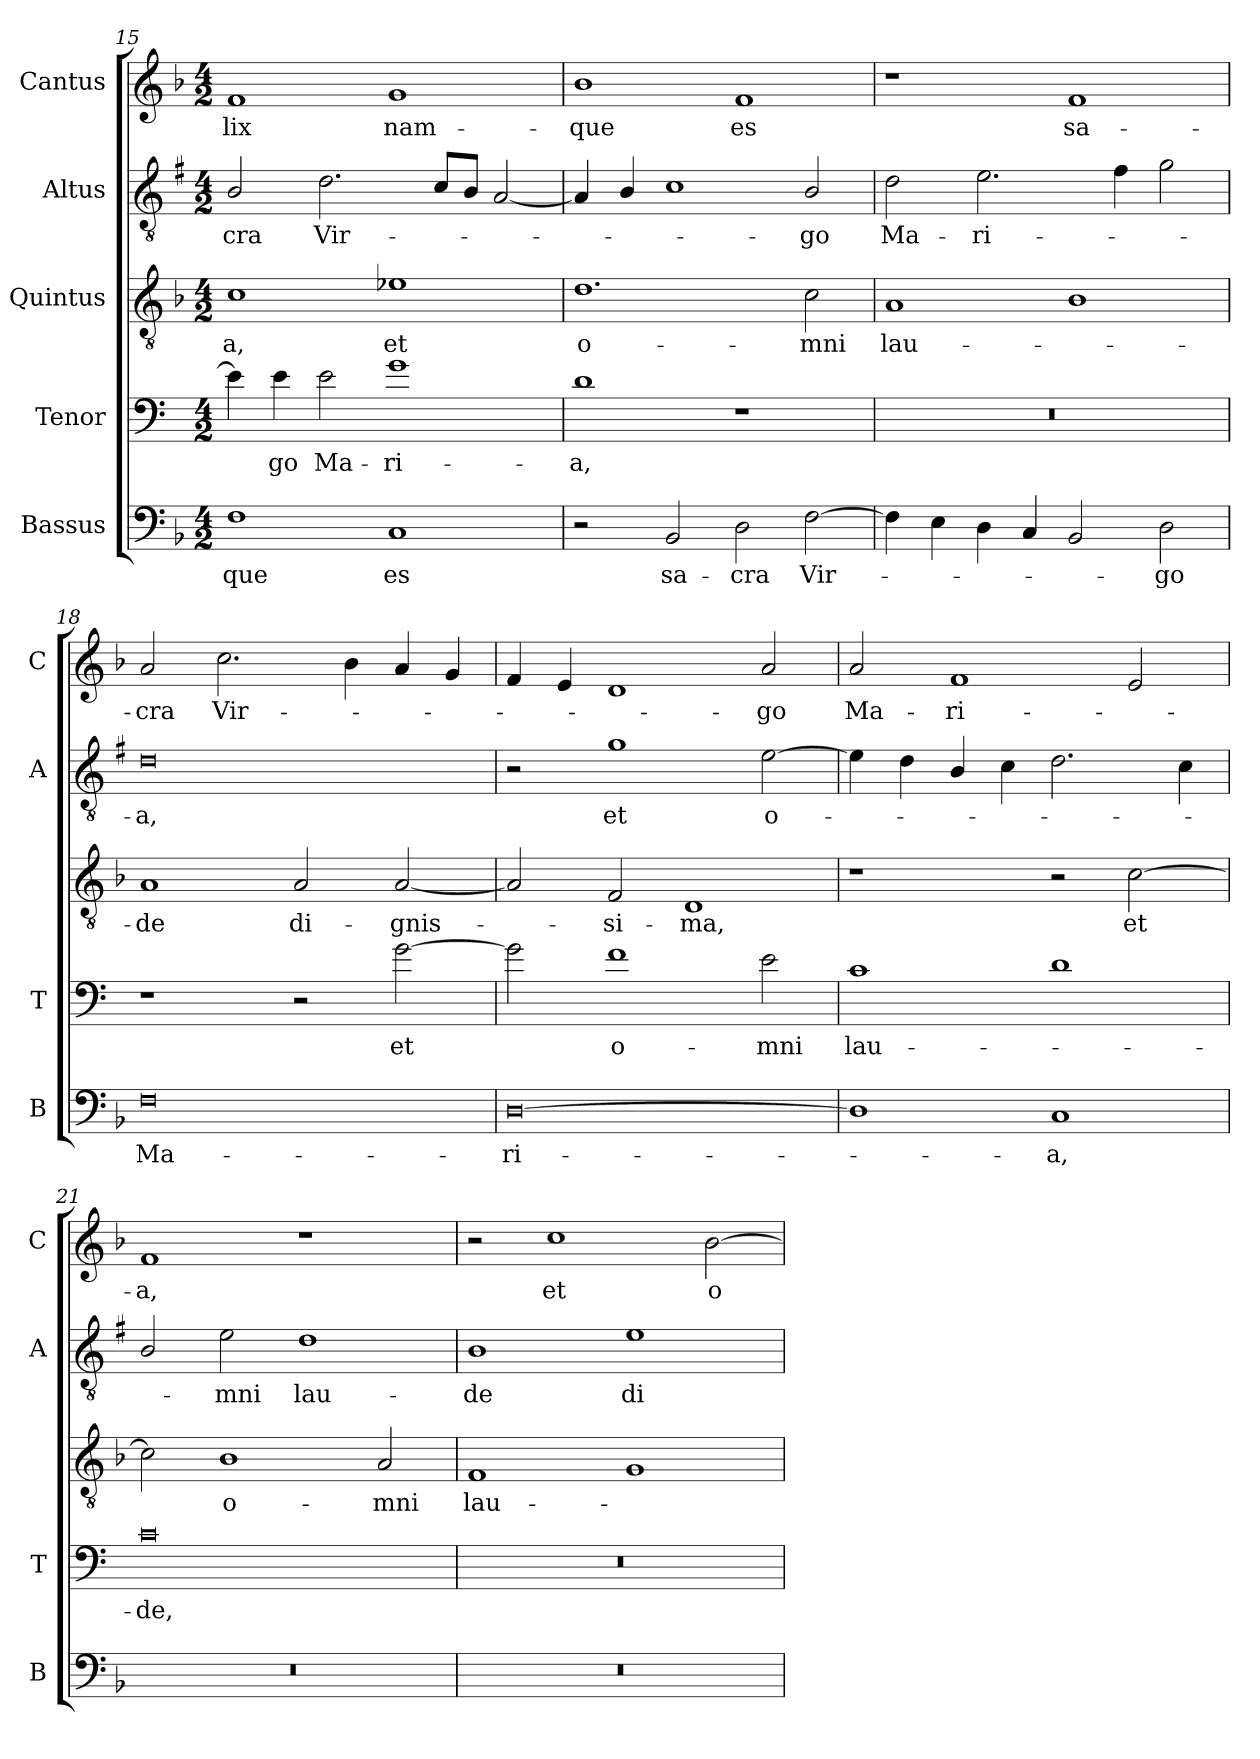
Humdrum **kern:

**kern	**text	**kern	**text	**kern	**text	**kern	**text	**kern	**text
*part5	*part5	*part4	*part4	*part3	*part3	*part2	*part2	*part1	*part1
*staff5	*staff5	*staff4	*staff4	*staff3	*staff3	*staff2	*staff2	*staff1	*staff1
*I"Bassus	*	*I"Tenor	*	*I"Quintus	*	*I"Altus	*	*I"Cantus	*
*I'B	*	*I'T	*	*	*	*I'A	*	*I'C	*
*clefF4	*	*clefF4	*	*clefGv2	*	*clefGv2	*	*clefG2	*
*	*	*ITrd4c7	*	*	*	*ITrd1c2	*	*	*
*k[b-]	*	*k[b-]	*	*k[b-]	*	*k[b-]	*	*k[b-]	*
*F:	*	*F:	*	*F:	*	*F:	*	*F:	*
*M4/2	*	*M4/2	*	*M4/2	*	*M4/2	*	*M4/2	*
=15	=15	=15	=15	=15	=15	=15	=15	=15	=15
!	!LO:LY:b	!	!	!	!LO:LY:b	!	!LO:LY:b	!	!LO:LY:b
1F	-que	4A\]	.	1c	-a,	2A/	-cra	1f	-lix
!	!	!	!LO:LY:b	!	!	!	!	!	!
.	.	4A\	-go	.	.	.	.	.	.
!	!	!	!LO:LY:b	!	!	!	!LO:LY:b	!	!
.	.	2A\	Ma-	.	.	2.c\	Vir-	.	.
!	!LO:LY:b	!	!LO:LY:b	!	!LO:LY:b	!	!	!	!LO:LY:b
1C	es	1c	-ri-	1e-X	et	.	.	1g	nam-
.	.	.	.	.	.	8B-/L	.	.	.
.	.	.	.	.	.	8A/J	.	.	.
.	.	.	.	.	.	[2G/	.	.	.
!!LO:PB:g=z
=16	=16	=16	=16	=16	=16	=16	=16	=16	=16
!	!	!	!LO:LY:b	!	!LO:LY:b	!	!	!	!LO:LY:b
2r	.	1G	-a,	1.d	o-	4G/]	.	1b-	-que
.	.	.	.	.	.	4A/	.	.	.
!	!LO:LY:b	!	!	!	!	!	!	!	!
2BB-/	sa-	.	.	.	.	1B-	.	.	.
!	!LO:LY:b	!	!	!	!	!	!	!	!LO:LY:b
2D\	-cra	1r	.	.	.	.	.	1f	es
!	!LO:LY:b	!	!	!	!LO:LY:b	!	!LO:LY:b	!	!
[2F\	Vir-	.	.	2c\	-mni	2A/	-go	.	.
=17	=17	=17	=17	=17	=17	=17	=17	=17	=17
!	!	!	!	!	!LO:LY:b	!	!LO:LY:b	!	!
4F\]	.	0r	.	1A	lau-	2c\	Ma-	1r	.
4E\	.	.	.	.	.	.	.	.	.
!	!	!	!	!	!	!	!LO:LY:b	!	!
4D\	.	.	.	.	.	2.d\	-ri-	.	.
4C/	.	.	.	.	.	.	.	.	.
!	!	!	!	!	!	!	!	!	!LO:LY:b
2BB-/	.	.	.	1B-	.	.	.	1f	sa-
.	.	.	.	.	.	4e\	.	.	.
!	!LO:LY:b	!	!	!	!	!	!	!	!
2D\	-go	.	.	.	.	2f\	.	.	.
=18	=18	=18	=18	=18	=18	=18	=18	=18	=18
!	!LO:LY:b	!	!	!	!LO:LY:b	!	!LO:LY:b	!	!LO:LY:b
0F	Ma-	1r	.	1A	-de	0c	-a,	2a/	-cra
!	!	!	!	!	!	!	!	!	!LO:LY:b
.	.	.	.	.	.	.	.	2.cc\	Vir-
!	!	!	!	!	!LO:LY:b	!	!	!	!
.	.	2r	.	2A/	di-	.	.	.	.
.	.	.	.	.	.	.	.	4b-\	.
!	!	!	!LO:LY:b	!	!LO:LY:b	!	!	!	!
.	.	[2c\	et	[2A/	-gnis-	.	.	4a/	.
.	.	.	.	.	.	.	.	4g/	.
=19	=19	=19	=19	=19	=19	=19	=19	=19	=19
!	!LO:LY:b	!	!	!	!	!	!	!	!
[0D	-ri-	2c\]	.	2A/]	.	2r	.	4f/	.
.	.	.	.	.	.	.	.	4e/	.
!	!	!	!LO:LY:b	!	!LO:LY:b	!	!LO:LY:b	!	!
.	.	1B-	o-	2F/	-si-	1f	et	1d	.
!	!	!	!	!	!LO:LY:b	!	!	!	!
.	.	.	.	1D	-ma,	.	.	.	.
!	!	!	!LO:LY:b	!	!	!	!LO:LY:b	!	!LO:LY:b
.	.	2A\	-mni	.	.	[2d\	o-	2a/	-go
=20	=20	=20	=20	=20	=20	=20	=20	=20	=20
!	!	!	!LO:LY:b	!	!	!	!	!	!LO:LY:b
1D]	.	1F	lau-	1r	.	4d\]	.	2a/	Ma-
.	.	.	.	.	.	4c\	.	.	.
!	!	!	!	!	!	!	!	!	!LO:LY:b
.	.	.	.	.	.	4A/	.	1f	-ri-
.	.	.	.	.	.	4B-\	.	.	.
!	!LO:LY:b	!	!	!	!	!	!	!	!
1C	-a,	1G	.	2r	.	2.c\	.	.	.
!	!	!	!	!	!LO:LY:b	!	!	!	!
.	.	.	.	[2c\	et	.	.	2e/	.
.	.	.	.	.	.	4B-\	.	.	.
!!LO:LB:g=z
=21	=21	=21	=21	=21	=21	=21	=21	=21	=21
!	!	!	!LO:LY:b	!	!	!	!	!	!LO:LY:b
0r	.	0F	-de,	2c\]	.	2A/	.	1f	-a,
!	!	!	!	!	!LO:LY:b	!	!LO:LY:b	!	!
.	.	.	.	1B-	o-	2d\	-mni	.	.
!	!	!	!	!	!	!	!LO:LY:b	!	!
.	.	.	.	.	.	1c	lau-	1r	.
!	!	!	!	!	!LO:LY:b	!	!	!	!
.	.	.	.	2A/	-mni	.	.	.	.
=22	=22	=22	=22	=22	=22	=22	=22	=22	=22
!	!	!	!	!	!LO:LY:b	!	!LO:LY:b	!	!
0r	.	0r	.	1F	lau-	1A	-de	2r	.
!	!	!	!	!	!	!	!	!	!LO:LY:b
.	.	.	.	.	.	.	.	1cc	et
!	!	!	!	!	!	!	!LO:LY:b	!	!
.	.	.	.	1G	.	1d	di-	.	.
!	!	!	!	!	!	!	!	!	!LO:LY:b
.	.	.	.	.	.	.	.	[2b-\	o-
=	=	=	=	=	=	=	=	=	=
*-	*-	*-	*-	*-	*-	*-	*-	*-	*-
